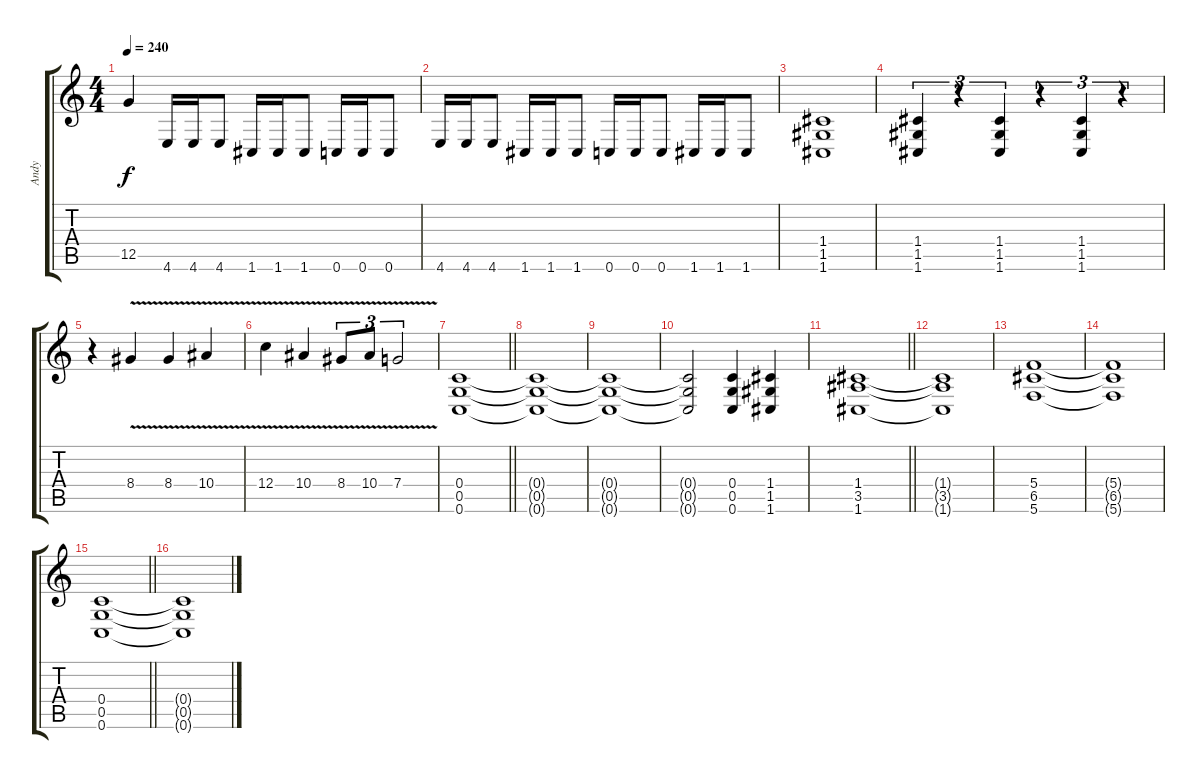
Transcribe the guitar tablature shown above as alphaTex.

\track ("Andy" "Andy") {instrument distortionguitar}
\staff {score tabs}
\tuning (D4 A3 F3 C3 G2 C2) {hide}
\ts (4 4)
\tempo 240
\clef g2
\ks c
12.5{t}.4{dy f} 4.6.16 4.6.16 4.6.8 1.6.16 1.6.16 1.6.8 0.6.16 0.6.16 0.6.8 |
4.6.16 4.6.16 4.6.8 1.6.16 1.6.16 1.6.8 0.6.16 0.6.16 0.6.8 1.6.16 1.6.16 1.6.8 |
(1.4 1.5 1.6).1 |
(1.4 1.5 1.6).4{tu (3 2)} r.4{tu (3 2)} (1.4 1.5 1.6).4{tu (3 2)} r.4{tu (3 2)} (1.4 1.5 1.6).4{tu (3 2)} r.4{tu (3 2)} |
r.4 8.4{v}.4 8.4{v}.4 10.4{v}.4 |
12.4{v}.4 10.4{v}.4 8.4{v}.8{tu (3 2)} 10.4{v}.8{tu (3 2)} 7.4{v}.2{tu (3 2)} |
\barLineRight lightlight
(0.4 0.5 0.6).1 |
(0.4{t} 0.5{t} 0.6{t}).1 |
(0.4{t} 0.5{t} 0.6{t}).1 |
(0.4{t} 0.5{t} 0.6{t}).2 (0.4 0.5 0.6).4 (1.4 1.5 1.6).4 |
\barLineRight lightlight
(1.4 3.5 1.6).1 |
(1.4{t} 3.5{t} 1.6{t}).1 |
(5.4 6.5 5.6).1 |
(5.4{t} 6.5{t} 5.6{t}).1 |
\barLineRight lightlight
(0.4 0.5 0.6).1 |
(0.4{t} 0.5{t} 0.6{t}).1
